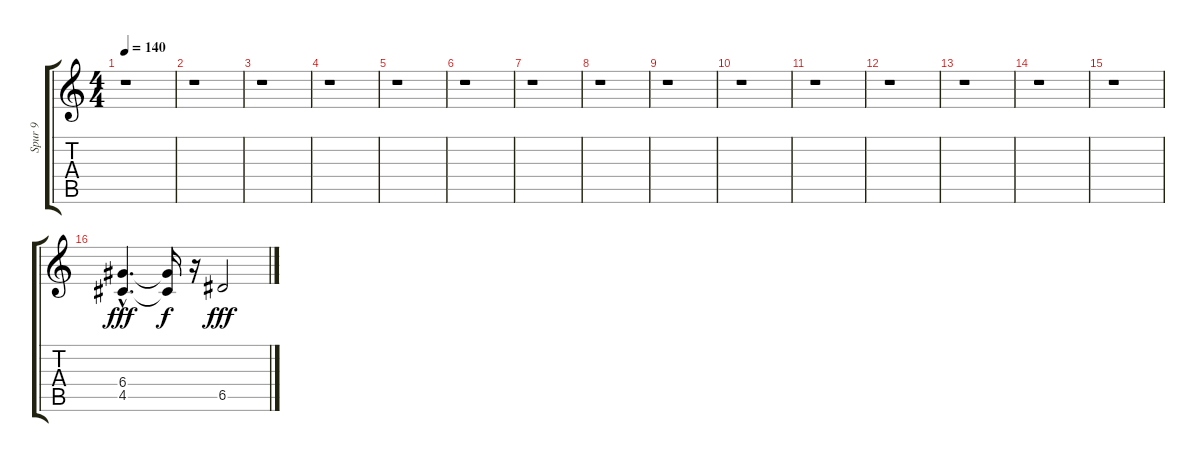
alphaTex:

\track ("Spur 9" "Spur 9") {instrument distortionguitar}
\staff {score tabs}
\tuning (E4 B3 G3 D3 A2 E2) {hide}
\ts (4 4)
\tempo 140
\clef g2
\ks c
r.1{dy f} |
r.1 |
r.1 |
r.1 |
r.1 |
r.1 |
r.1 |
r.1 |
r.1 |
r.1 |
r.1 |
r.1 |
r.1 |
r.1 |
r.1 |
(6.4{hac} 4.5{hac}).4{d dy fff} (6.4{t} 4.5{t}).16{dy f} r.16 6.5.2{dy fff}
